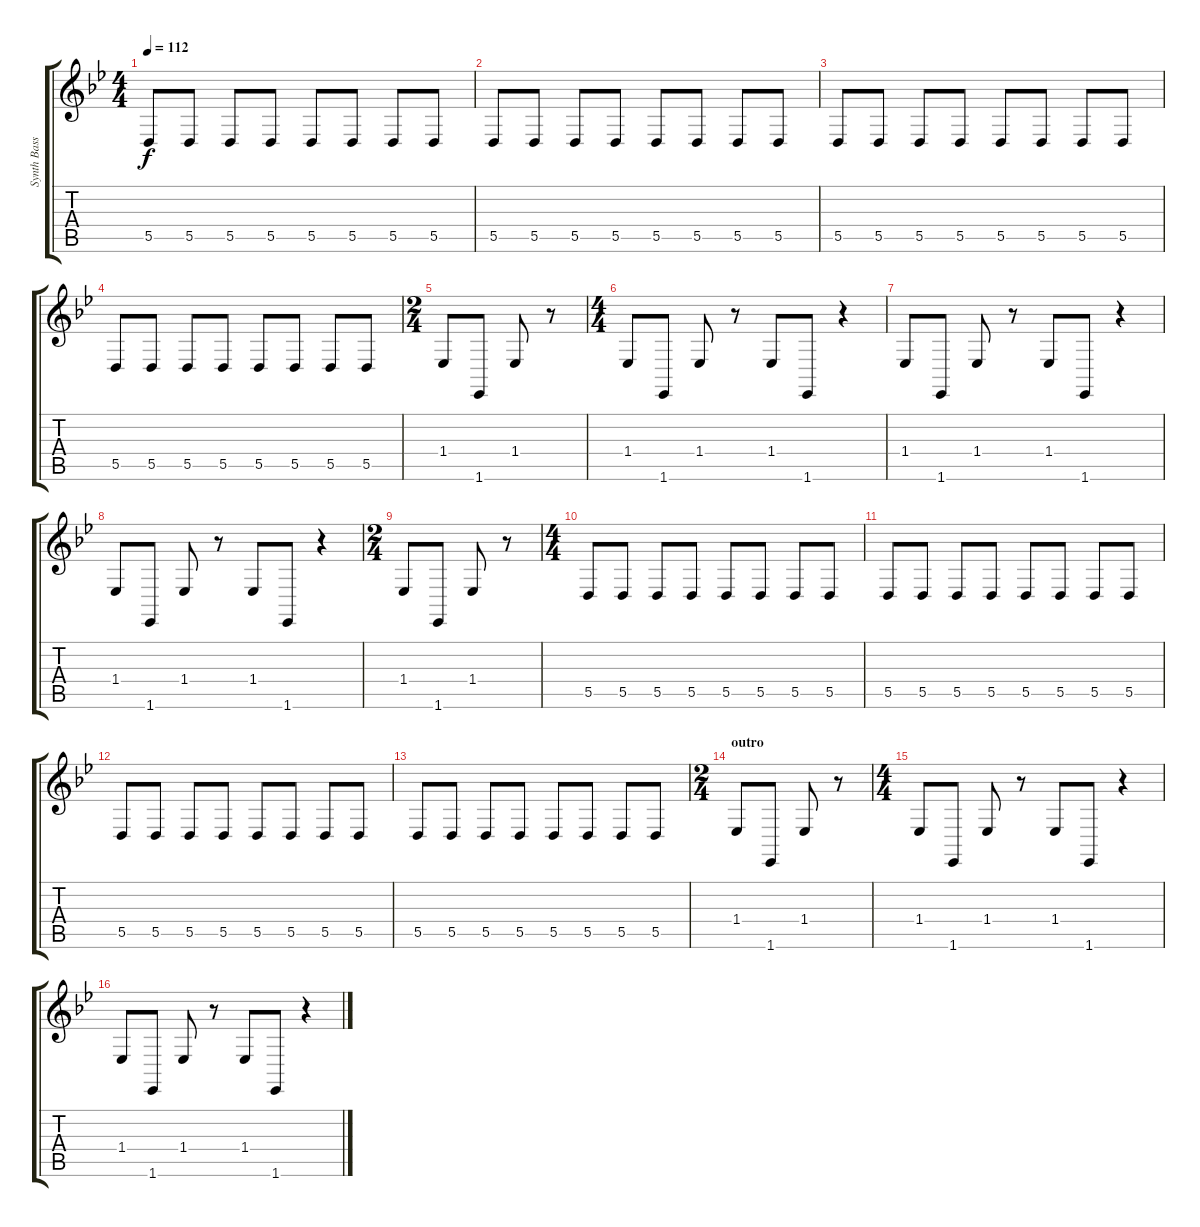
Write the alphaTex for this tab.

\track ("Synth Bass (Hogson)" "Synth Bass") {instrument lead8bassandlead}
\staff {score tabs}
\tuning (E4 B3 G3 D3 A2 D2) {hide}
\ts (4 4)
\tempo 112
\clef g2
\ks bb
5.5.8{dy f} 5.5.8 5.5.8 5.5.8 5.5.8 5.5.8 5.5.8 5.5.8 |
5.5.8 5.5.8 5.5.8 5.5.8 5.5.8 5.5.8 5.5.8 5.5.8 |
5.5.8 5.5.8 5.5.8 5.5.8 5.5.8 5.5.8 5.5.8 5.5.8 |
5.5.8 5.5.8 5.5.8 5.5.8 5.5.8 5.5.8 5.5.8 5.5.8 |
\ts (2 4)
1.4.8 1.6.8 1.4.8 r.8 |
\ts (4 4)
1.4.8 1.6.8 1.4.8 r.8 1.4.8 1.6.8 r.4 |
1.4.8 1.6.8 1.4.8 r.8 1.4.8 1.6.8 r.4 |
1.4.8 1.6.8 1.4.8 r.8 1.4.8 1.6.8 r.4 |
\ts (2 4)
1.4.8 1.6.8 1.4.8 r.8 |
\ts (4 4)
5.5.8 5.5.8 5.5.8 5.5.8 5.5.8 5.5.8 5.5.8 5.5.8 |
5.5.8 5.5.8 5.5.8 5.5.8 5.5.8 5.5.8 5.5.8 5.5.8 |
5.5.8 5.5.8 5.5.8 5.5.8 5.5.8 5.5.8 5.5.8 5.5.8 |
5.5.8 5.5.8 5.5.8 5.5.8 5.5.8 5.5.8 5.5.8 5.5.8 |
\ts (2 4)
\section ("" "outro")
1.4.8 1.6.8 1.4.8 r.8 |
\ts (4 4)
1.4.8 1.6.8 1.4.8 r.8 1.4.8 1.6.8 r.4 |
1.4.8 1.6.8 1.4.8 r.8 1.4.8 1.6.8 r.4
